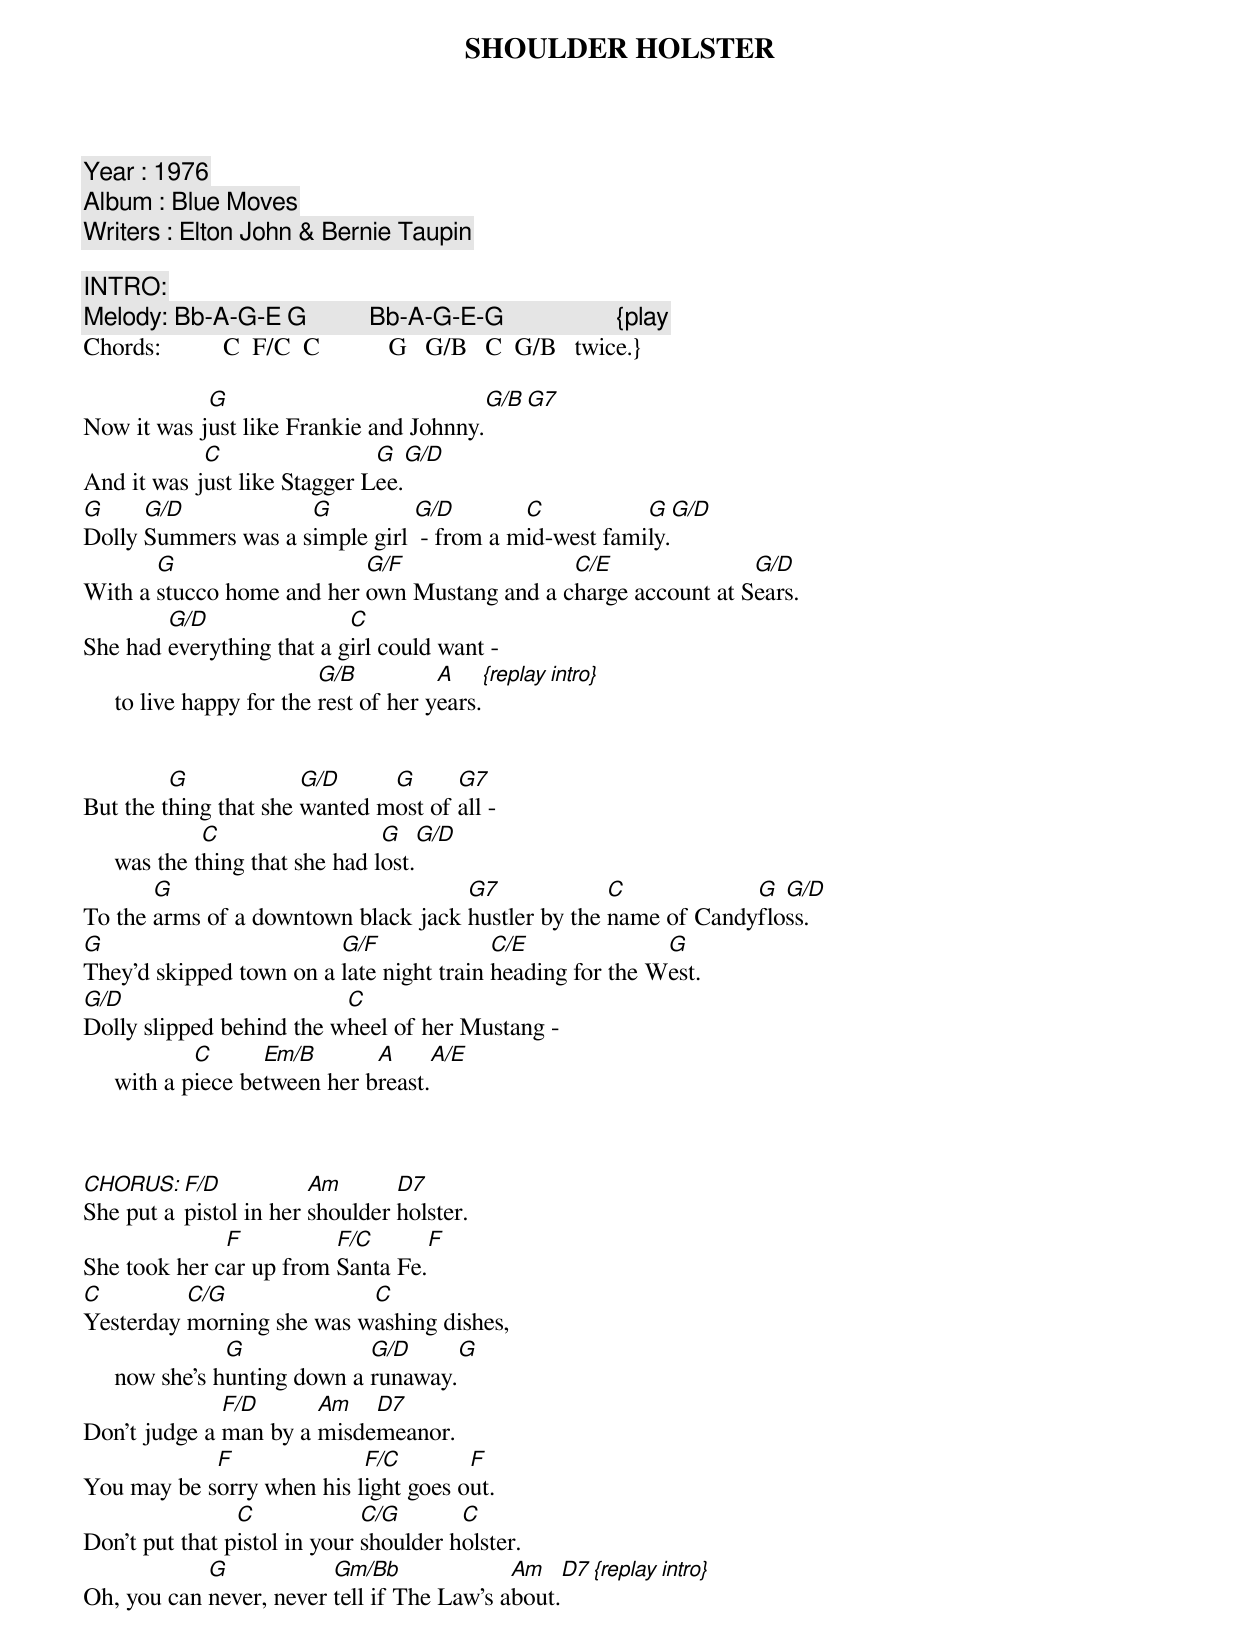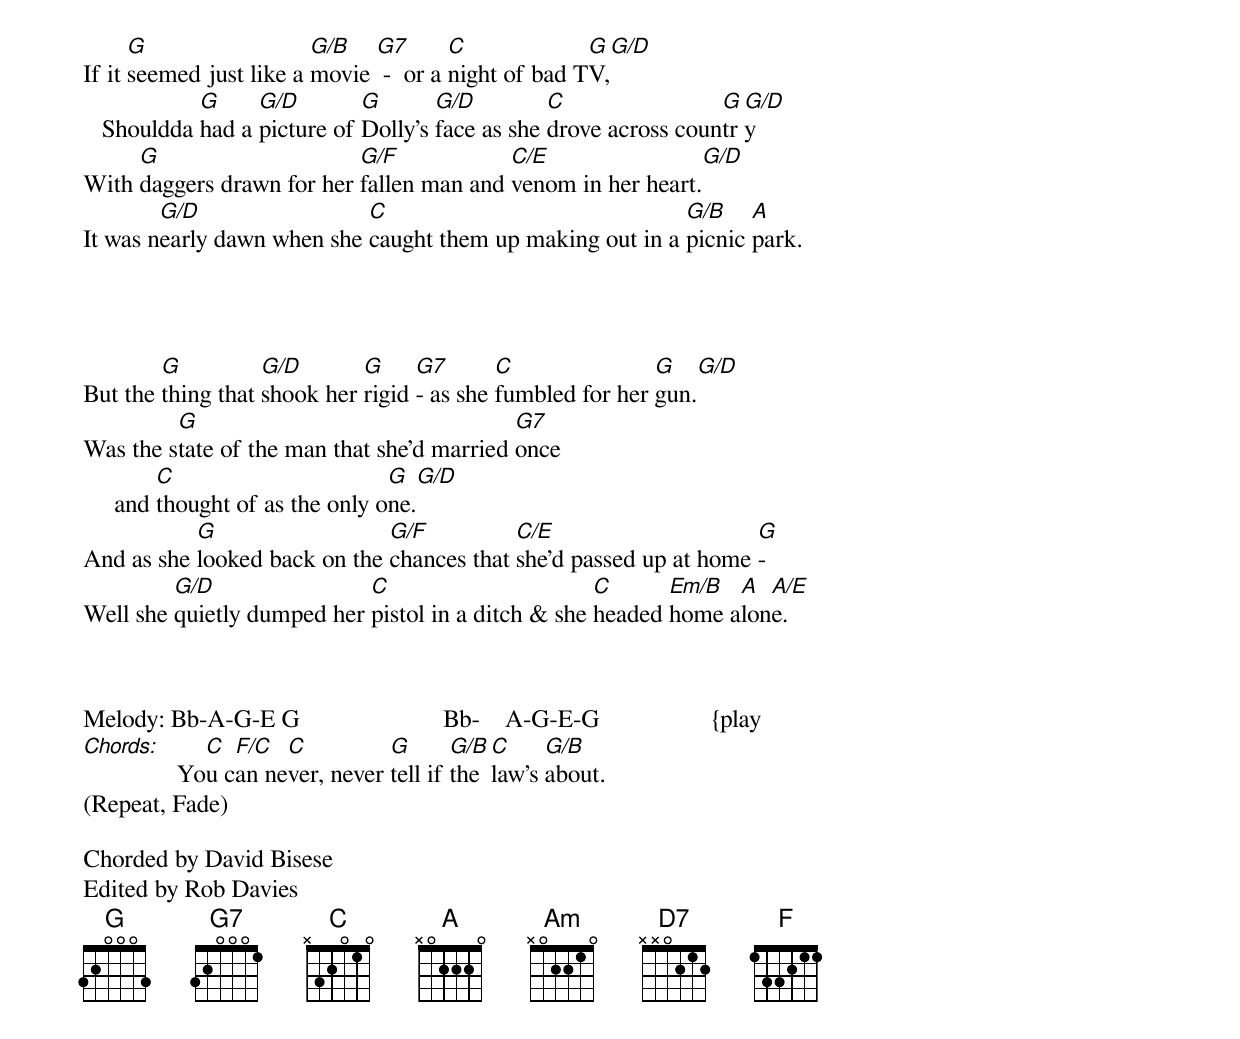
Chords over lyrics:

SHOULDER HOLSTER

    Year : 1976
   Album : Blue Moves
 Writers : Elton John & Bernie Taupin

INTRO:
Melody: Bb-A-G-E G          Bb-A-G-E-G                  {play
Chords:          C  F/C  C           G   G/B   C  G/B   twice.}

            G                             G/B   G7
Now it was just like Frankie and Johnny.
            C                 G      G/D
And it was just like Stagger Lee.
G     G/D            G          G/D        C           G    G/D
Dolly Summers was a simple girl  - from a mid-west family.
       G                   G/F                C/E               G/D
With a stucco home and her own Mustang and a charge account at Sears.
        G/D                C
She had everything that a girl could want -
                           G/B          A     {replay intro}
     to live happy for the rest of her years.


         G             G/D     G      G7
But the thing that she wanted most of all -
              C                  G      G/D
     was the thing that she had lost.
       G                             G7             C            G  G/D
To the arms of a downtown black jack hustler by the name of Candyfloss.
G                        G/F              C/E              G
They'd skipped town on a late night train heading for the West.
G/D                       C
Dolly slipped behind the wheel of her Mustang -
             C      Em/B       A        A/E
     with a piece between her breast.



CHORUS:   F/D           Am       D7
She put a pistol in her shoulder holster.
              F          F/C         F
She took her car up from Santa Fe.
C         C/G              C
Yesterday morning she was washing dishes,
                G             G/D       G
     now she's hunting down a runaway.
              F/D      Am   D7
Don't judge a man by a misdemeanor.
            F              F/C        F
You may be sorry when his light goes out.
                C             C/G       C
Don't put that pistol in your shoulder holster.
            G            Gm/Bb              Am       D7  {replay intro}
Oh, you can never, never tell if The Law's about.




      G                  G/B   G7       C             G      G/D
If it seemed just like a movie  -  or a night of bad TV,
            G     G/D        G       G/D         C                G G/D
   Shouldda had a picture of Dolly's face as she drove across country
     G                     G/F            C/E                 G/D
With daggers drawn for her fallen man and venom in her heart.
        G/D                 C                              G/B    A
It was nearly dawn when she caught them up making out in a picnic park.




        G          G/D       G     G7       C               G      G/D
But the thing that shook her rigid - as she fumbled for her gun.
         G                                  G7
Was the state of the man that she'd married once
         C                       G     G/D
     and thought of as the only one.
           G                  G/F          C/E                     G
And as she looked back on the chances that she'd passed up at home -
         G/D                C                       C      Em/B  A  A/E
Well she quietly dumped her pistol in a ditch & she headed home alone.


{Repeat Chorus}

Melody: Bb-A-G-E G                       Bb-    A-G-E-G                  {play
Chords:          C  F/C  C          G       G/B C     G/B
               You can never, never tell if the law's about.
(Repeat, Fade)

Chorded by David Bisese
Edited by Rob Davies
